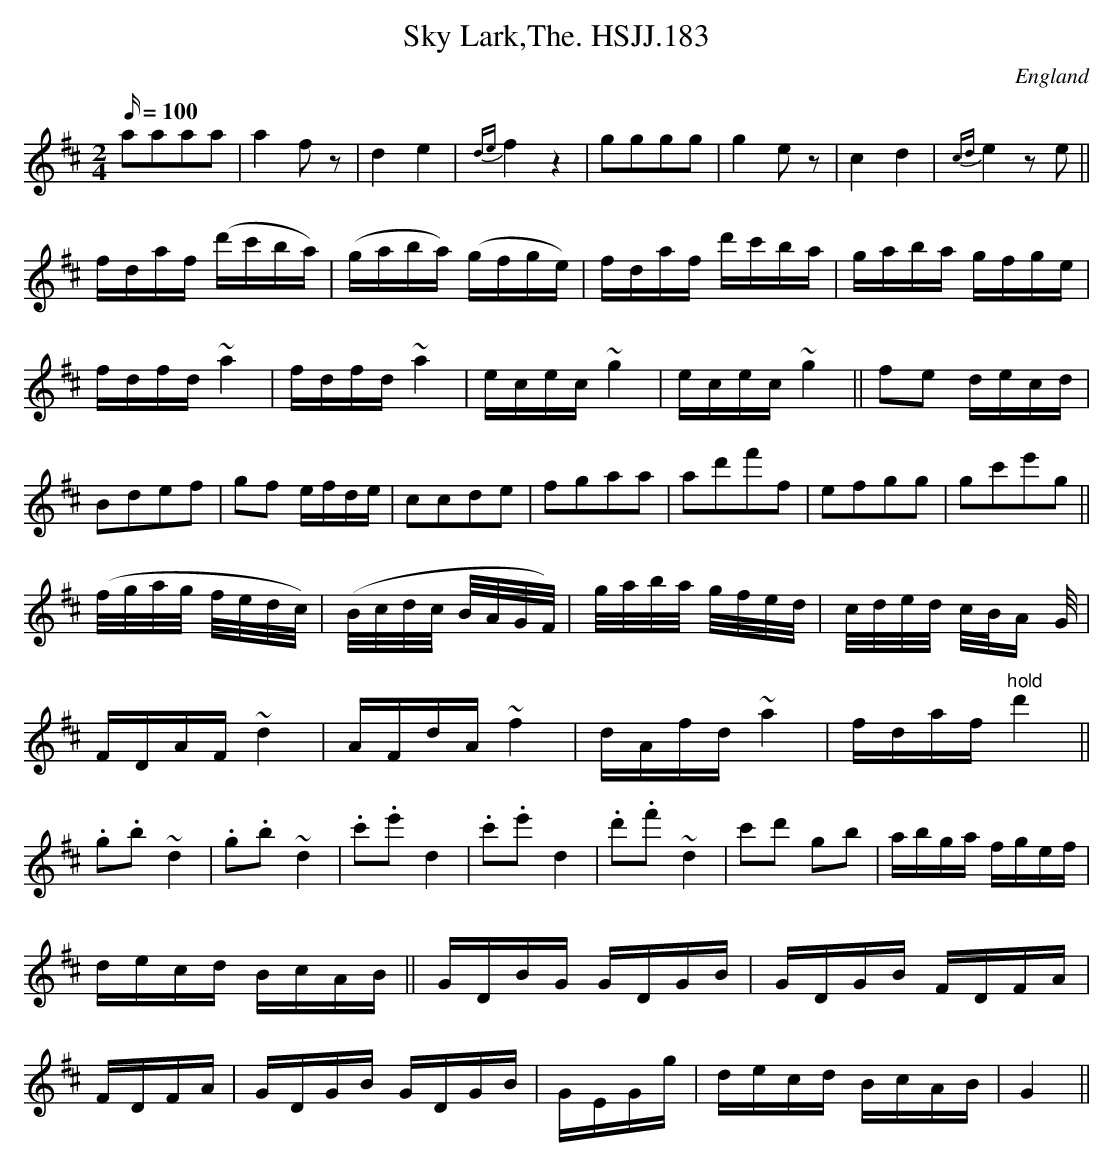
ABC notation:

X:1
T:Sky Lark,The. HSJJ.183
M:2/4
L:1/16
Q:100
O:England
K:D
a2a2a2a2|a4f2z2|d4e4|{de}f4z4|g2g2g2g2|g4e2z2|c4d4|{cd}e4z2e2||!
f-da-f (d'c'ba)|(gaba) (gfge)|fdaf d'c'ba|gaba gfge|!
fdfd~a4|fdfd~a4|ecec~g4|ecec~g4||
f2e2 decd|!
B2d2e2f2|g2f2 efde|c2c2d2e2|f2g2a2a2|a2-d'2f'2f2|e2f2g2g2|g2-c'2e'2g2||!
(f/g/a/g/ f/e/d/c/)|(B/c/d/c/ B/A/G/F/)|g/a/b/a/ g/f/e/d/|c/d/e/d/ c/B/A
/G/|!
F-DA-F~d4|AFdA~f4|dAfd~a4|fdaf"hold"d'4||!
.g2.b2~d4|.g2.b2~d4|.c'2.e'2d4|.c'2.e'2d4|
.d'2.f'2~d4|c'2d'2 g2b2|abga fgef|!
decd BcAB||GDBG GDGB|GDGB FDFA|!
FDFA|GDGB GDGB|GEGg|decd BcAB|G4||
